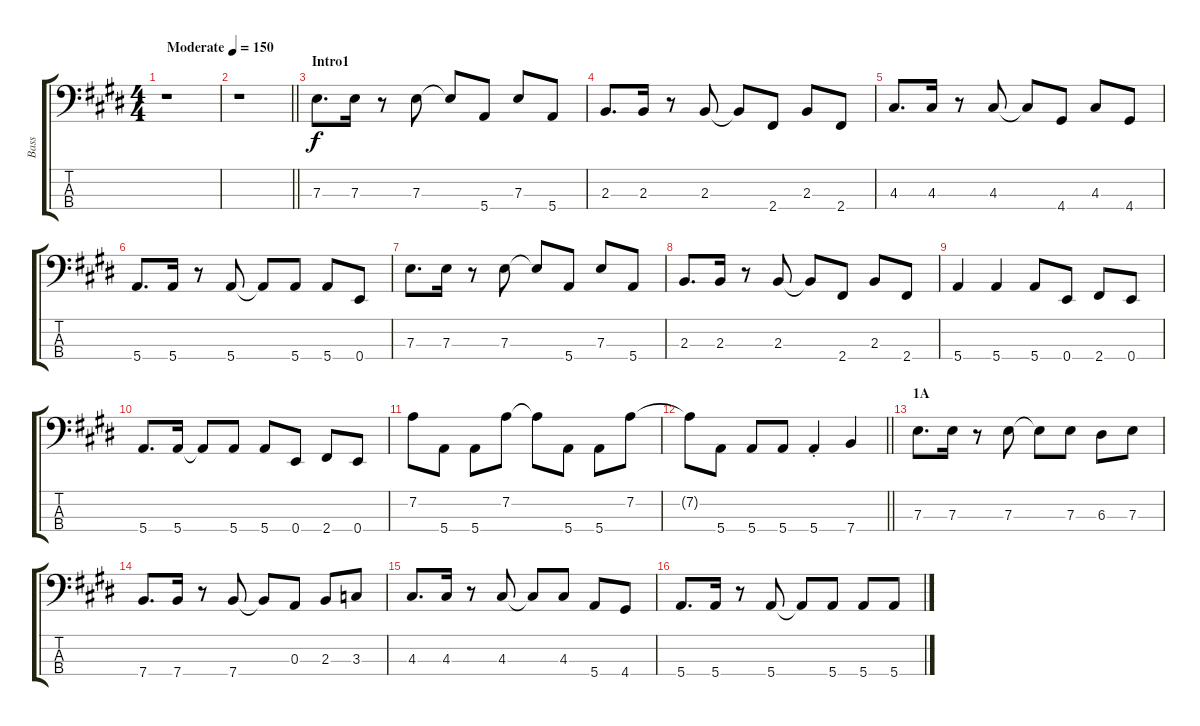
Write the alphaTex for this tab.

\track ("Bass" "Bass") {instrument electricbassfinger}
\staff {score tabs}
\tuning (G2 D2 A1 E1) {hide}
\ts (4 4)
\tempo (150 "Moderate")
\clef f4
\ks e
r.1{dy f instrument electricbassfinger} |
\barLineRight lightlight
r.1 |
\section ("" "Intro1")
7.3.8{d} 7.3.16 r.8 7.3.8 7.3{t}.8 5.4.8 7.3.8 5.4.8 |
2.3.8{d} 2.3.16 r.8 2.3.8 2.3{t}.8 2.4.8 2.3.8 2.4.8 |
4.3.8{d} 4.3.16 r.8 4.3.8 4.3{t}.8 4.4.8 4.3.8 4.4.8 |
5.4.8{d} 5.4.16 r.8 5.4.8 5.4{t}.8 5.4.8 5.4.8 0.4.8 |
7.3.8{d} 7.3.16 r.8 7.3.8 7.3{t}.8 5.4.8 7.3.8 5.4.8 |
2.3.8{d} 2.3.16 r.8 2.3.8 2.3{t}.8 2.4.8 2.3.8 2.4.8 |
5.4.4 5.4.4 5.4.8 0.4.8 2.4.8 0.4.8 |
5.4.8{d} 5.4.16 5.4{t}.8 5.4.8 5.4.8 0.4.8 2.4.8 0.4.8 |
7.2.8 5.4.8 5.4.8 7.2.8 7.2{t}.8 5.4.8 5.4.8 7.2.8 |
\barLineRight lightlight
7.2{t}.8 5.4.8 5.4.8 5.4.8 5.4{st}.4 7.4.4 |
\section ("" "1A")
7.3.8{d} 7.3.16 r.8 7.3.8 7.3{t}.8 7.3.8 6.3.8 7.3.8 |
7.4.8{d} 7.4.16 r.8 7.4.8 7.4{t}.8 0.3.8 2.3.8 3.3.8 |
4.3.8{d} 4.3.16 r.8 4.3.8 4.3{t}.8 4.3.8 5.4.8 4.4.8 |
5.4.8{d} 5.4.16 r.8 5.4.8 5.4{t}.8 5.4.8 5.4.8 5.4.8
